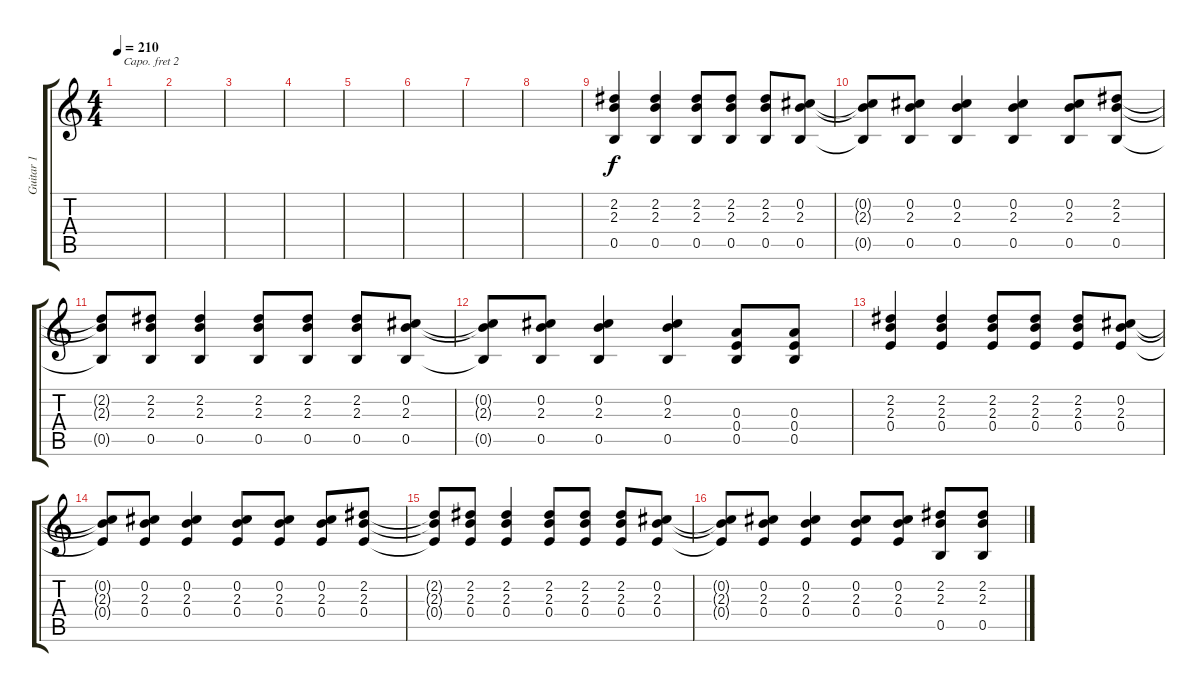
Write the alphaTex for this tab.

\track ("Guitar 1" "Guitar 1") {instrument acousticguitarsteel}
\staff {score tabs}
\capo 2
\tuning (E4 B3 G3 D3 A2 E2) {hide}
\ts (4 4)
\tempo 210
\clef g2
\ks c
|
|
|
|
|
|
|
|
(2.2 2.3 0.5).4 (2.2 2.3 0.5).4 (2.2 2.3 0.5).8 (2.2 2.3 0.5).8 (2.2 2.3 0.5).8 (0.2 2.3 0.5).8 |
(0.2{t} 2.3{t} 0.5{t}).8 (0.2 2.3 0.5).8 (0.2 2.3 0.5).4 (0.2 2.3 0.5).4 (0.2 2.3 0.5).8 (2.2 2.3 0.5).8 |
(2.2{t} 2.3{t} 0.5{t}).8 (2.2 2.3 0.5).8 (2.2 2.3 0.5).4 (2.2 2.3 0.5).8 (2.2 2.3 0.5).8 (2.2 2.3 0.5).8 (0.2 2.3 0.5).8 |
(0.2{t} 2.3{t} 0.5{t}).8 (0.2 2.3 0.5).8 (0.2 2.3 0.5).4 (0.2 2.3 0.5).4 (0.3 0.4 0.5).8 (0.3 0.4 0.5).8 |
(2.2 2.3 0.4).4 (2.2 2.3 0.4).4 (2.2 2.3 0.4).8 (2.2 2.3 0.4).8 (2.2 2.3 0.4).8 (0.2 2.3 0.4).8 |
(0.2{t} 2.3{t} 0.4{t}).8 (0.2 2.3 0.4).8 (0.2 2.3 0.4).4 (0.2 2.3 0.4).8 (0.2 2.3 0.4).8 (0.2 2.3 0.4).8 (2.2 2.3 0.4).8 |
(2.2{t} 2.3{t} 0.4{t}).8 (2.2 2.3 0.4).8 (2.2 2.3 0.4).4 (2.2 2.3 0.4).8 (2.2 2.3 0.4).8 (2.2 2.3 0.4).8 (0.2 2.3 0.4).8 |
(0.2{t} 2.3{t} 0.4{t}).8 (0.2 2.3 0.4).8 (0.2 2.3 0.4).4 (0.2 2.3 0.4).8 (0.2 2.3 0.4).8 (2.2 2.3 0.5).8 (2.2 2.3 0.5).8
